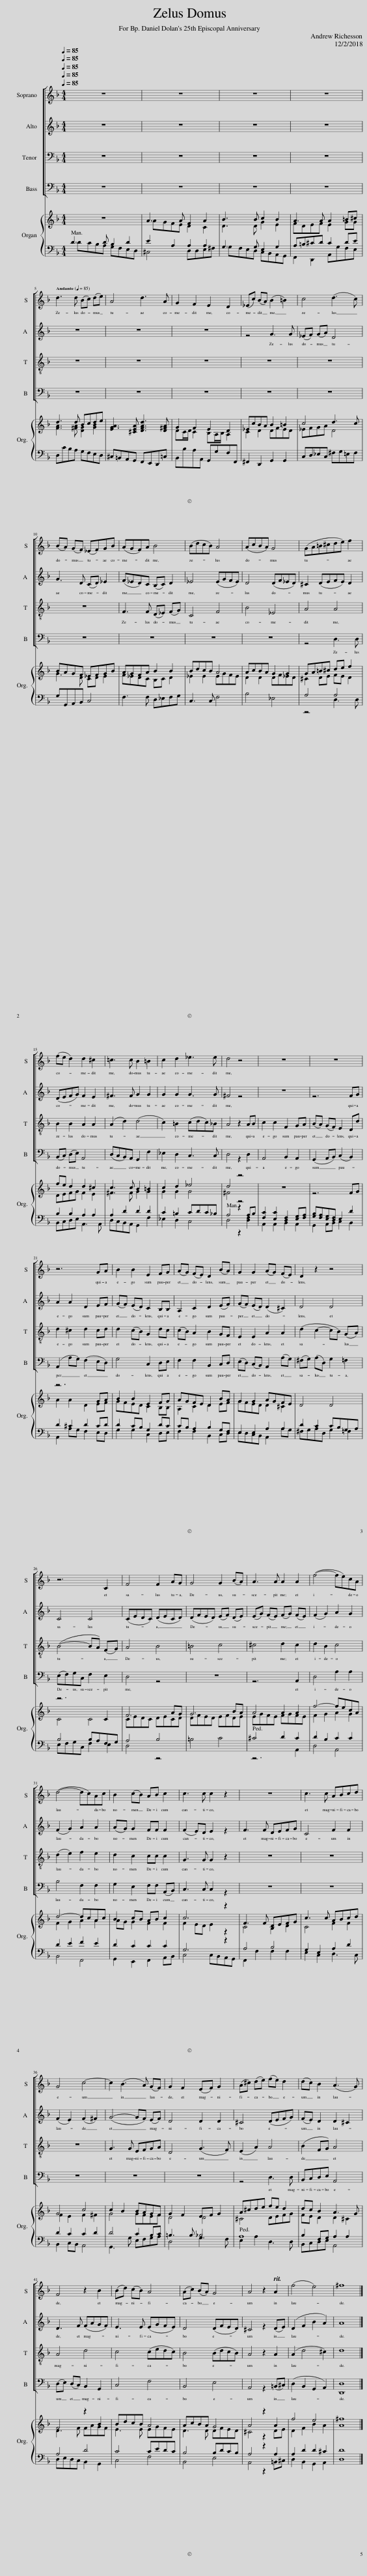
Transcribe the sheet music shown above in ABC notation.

X:1
%%score [ 1 2 3 4 ] { ( 5 8 ) | ( 6 7 ) }
L:1/8
Q:1/4=85
M:4/4
I:linebreak $
K:Dmin
V:1 treble
V:2 treble
V:3 bass
V:4 bass
V:5 treble
V:8 treble
V:6 bass
V:7 bass
V:1
 z8 | z8 | z8 | z8 |$[Q:1/4=85] d3 d (Bc) (de) | %5
 A4 d3 A | G2 F2 E2 D2 | (_Ec) (BA) (B2 =B2) | c4 (d3 c) |$ (BA) (GF) (_EF)GB | %10
 (AGF)A B4 | (BdcB) A4 | (AcBA) G4 | (GA=B^cde) f2 |$ (fe d2) d2 ^c2 | %15
 =c3 c B2 =B2 | c2 d2 _e3 e | d4 z4 | z8 | z8 |$ %20
 z6 GA | B2 B2 E2 FG | (AG) (FE) D2 (BA) | G2 G2 (AG) (FE) | D2 z2 z4 |$ %25
 z6 C2 | F4 F2 AG | G4 G2 (BA) | A3 A A2 A2 | (f4- fe)cA |$ %30
 (d4- dc)Ac | B2 (cB) AB c2 | c3 c c2 z2 | z8 | c3 c ABcd |$ %35
 G4 c4- | c2 (B3 A) (GF) | G2 F2 (EF) G2 | (A^c) (de) (fe) d2 | (dc) B2 (A3 G) |$ %40
 F4 z2 B2 | (Bd) (cB) A4 | (Ac) (BA) G4 | A4 z2[Q:1/4=70] A2 | (f4 e4) | %45
 ^f8 |] %46
V:2
 x8 | x8 | x8 | x8 |$ x8 | %5
 x8 | x8 | z4 G3 G | (_EF) (GA) D4 |$ G3 D (CD) _E2 | %10
 (F_ED)C (B,C) D2 | _E4 (EGFE) | D4 (DF_ED) | ^C2 (DEFE) D2 |$ (DEFG) F2 E2 | %15
 ^F3 F G2 G2 | G2 G2 G3 G | ^F4 z4 | x8 | z6 FG |$ %20
 A2 A2 D2 EF | (GF) (ED) C2 B,B, | A,2 C2 D2 (EF) | (GF) (ED) (D2 ^C2) | D4 D4 |$ %25
 C4 C4 | (CEDC) (DECD) | (DFED) (EF) (DE) | (EG) (FE) (FG) (FE) | (F2 G2) A2 G2 |$ %30
 (F2 G2) A2 A2 | (AG) G2 FF F2 | (F2 E)D E2 z2 | F3 F DEFG | C4 F2 F2 |$ %35
 (F2 E2) (F2 ^F2) | (G4- GF) (EF) | D4 D2 D2 | ^C4 (DEFG) | (FE) D2 D2 ^C2 |$ %40
 D3 F (FAGF) | E3 E (EGFE) | D4 (DFED) | ^C4 z2 (DE) | (D2 F2 B2 A2) | %45
 A8 |] %46
V:3
 z8 | z8 | z8 | z8 |$ z8 | %5
 z8 | z8 | z8 | z8 |$ z8 | %10
 F,3 F, (D,_E,) (F,G,) | C,4 F,4 | B,4 _E,4 | A,4 A,4 |$ B,2 B,2 A,2 A,2 | %15
 (A,2 D2) (D4 | C2) =B,2 (CDC)_B, | A,4 z2 A,B, | C2 C2 F,2 G,A, | (B,A,) (G,F,) E,2 D,D |$ %20
 D2 ^C2 D2 CD | D2 (CB,) G,2 DC | (CB,) A,2 B,2 G,F, | E,2 E,2 A,2 A,2 | (D2 C2- CB,) (G,A,) |$ %25
 (B,4- B,A,) (F,G,) | A,4 B,4 | =B,4 C4 | ^C4 D2 C2 | D2 B,2 C4 |$ %30
 (D2 E2) F2 E2 | D2 C2 CC C2 | G,3 G, G,2 z2 | z8 | z8 |$ %35
 z8 | G,3 G, E,F,G,A, | D,4 (G,3 F,) | (E,2 A,2) A,4 | (B,2 F,G,) A,4 |$ %40
 A,4 D4 | C4 (CEDC) | B,4 (B,DCB,) | A,4 z2 A,2 | (A,2 D4 ^C2) | %45
 D8 |] %46
V:4
 x8 | x8 | x8 | x8 |$ x8 | %5
 x8 | x8 | x8 | x8 |$ x8 | %10
 x8 | x8 | x8 | z4 D,3 D, |$ (B,,C,) (D,E,) A,,4 | %15
 (D,C,B,,)A,, G,,2 F,2 | _E,2 D,2 C,3 C, | D,4 z2 D,2 | A,,4 B,,2 A,,2 | (G,,2 A,,B,,) (C,2 B,,2) |$ %20
 (A,,2 A,G,) (F,2 E,D,) | G,4 C,2 D,E, | F,2 F,2 B,,2 C,D, | (E,D,) (C,B,,) A,,2 (A,G,) | (^F,G,) (A,D,) G,2 =F,2 |$ %25
 (E,F,)G,C, F,2 E,2 | D,4 z4 | x8 | z6 A,,2 | D,4 A,2 A,2 |$ %30
 B,4 F,2 F,2 | G,2 E,2 F,F, (A,,B,,) | C,3 C, C,2 z2 | x8 | x8 |$ %35
 x8 | x8 | x8 | z4 D,3 D, | B,,C,D,E, A,,4 |$ %40
 (D,E,) (D,C,) B,,2 G,,2 | C,4 F,4 | B,,4 E,4 | A,,4 z2 (=B,,^C,) | (D,2 B,,2 G,,2 A,,2) | %45
 [D,,D,]8 |] %46
V:5
 z8 | A3 A F2 A2 | B3 B c2 B2 | A3 A A2 =B^c |$ d3 d Bcde | %5
 [EGA]3 [^CEA] [DFAd]3 [D^FA] | G2 F2 E2 D2 | _EcBA B2 =B2 | c4 d3 c |$ BAGF _EFGB | %10
 AGFA B2 B2 | BdcB A4 | AcBA G2 G2 | GA=B^c de f2 |$ fe d2 d2 ^c2 | %15
 c3 c B2 =B2 | c2 d2 _e4 | d4 z4 | z8 | x8 |$ %20
 z6 GA | B2 B2 E2 FG | AGFE D2 BA | G2 G2 AGFE | x8 |$ %25
 z6 C2 | F6 AG | G6 BA | A4 A2 A2 | f4- fecA |$ %30
 d4- dcAc | B2 cB AB c2 | c6 z2 | F3 F DEFG | c3 c ABcd |$ %35
 G4 c4 | c2 B2 BAGF | G2 F2 EF G2 | A^cde fe d2 | dc B2 A3 G |$ %40
 F4 z2 B2 | BdcB A4 | AcBA G4 | A4 z2 A2 | f4 e4 | %45
 ^f8 |] %46
V:6
 D3 D B,2 D2 | E2 A,2 A,2 A,2 | G,3 G, E,2 G,2 | A,=B,^CD C2 DE |$ D,CB,A, G,F,E,D, | %5
 ^C,=B,,A,,G,, F,,E,,D,,=C, | B,,B,A,A,, G,,G,F,F,, | ^F,,2 D,,2 G,,2 G,,2 | C,D,_E,C, ^F,G,=E,F, |$ G,G,,A,,B,, C,4 | %10
 F,3 F, D,_E,F,G, | C,3 C, F,4 | B,4 _E,4 | A,4 A,4 |$ B,2 B,2 A,2 A,2 | %15
 A,2 D2 D2 D2 | C2 =B,2 CDC_B, | A,4 z2 A,B, | [F,C]2 [E,C]2 [D,F,]2 [E,G,][F,A,] | [G,B,][F,A,][E,G,][D,F,] E,2 D2 |$ %20
 D2 ^C2 D2 CD | D2 CB, G,2 DC | CB, A,2 B,2 G,F, | E,2 E,2 A,2 A,2 | D2 C2 CB,G,A, |$ %25
 B,4 B,A,F,G, | A,4 B,4 | =B,4 C4 | ^C4 D2 C2 | D2 B,2 C2 C2 |$ %30
 D2 E2 F2 E2 | D2 C2 C2 C2 | G,6 z2 | A,4 B,4 | G,2 E,2 A,2 D2 |$ %35
 D2 C2 C2 D2 | D4 C2 B,C | =B,3 B, _B,4 | A,8 | B,2 F,G, A,2 A,2 |$ %40
 A,4 D4 | C4 CEDC | B,4 B,DCB, | A,4 z2 A,2 | A,2 D2 D2 ^C2 | %45
 D8 |] %46
V:7
 DCB,A, G,F,E,D, | ^C,4 D,D,E,^F, | G,F,E,D, C,B,,A,,G,, | F,,2 D,,2 A,,G,F,E, |$ x8 | %5
 x8 | x8 | x8 | x8 |$ x8 | %10
 x8 | x8 | x8 | z4 D,3 D, |$ B,,C,D,E, A,,3 A,, | %15
 D,C,B,,A,, G,,2 F,2 | _E,2 D,2 C,4 | D,4 z2 [D,F,]2 | A,,2 A,,2 B,,2 A,,2 | G,,2 A,,B,, C,2 B,,2 |$ %20
 A,,2 A,G, F,2 E,D, | G,2 G,2 C,2 D,E, | F,2 F,2 B,,2 C,D, | E,D,C,B,, A,,2 A,G, | ^F,G,A,D, G,2 =F,2 |$ %25
 E,F,G,C, F,2 E,2 | D,4 z4 | x8 | z6 A,,2 | D,4 A,,4 |$ %30
 B,,4 F,,4 | G,,2 E,,2 F,,2 A,,B,, | C,4 C,B,,A,,G,, | F,,2 F,2 F,2 F,2 | E,2 C,2 D,3 C, |$ %35
 B,,2 C,B,, A,,4 | G,,3 G, E,F,G,A, | D,4 G,3 F, | E,2 A,2 D,3 D, | B,,C,D,E, A,,4 |$ %40
 D,E,D,C, B,,2 G,,2 | C,4 F,4 | B,,4 E,4 | A,,4 z2 =B,,^C, | D,2 B,,2 G,,2 A,,2 | %45
 D,8 |] %46
V:8
 x8 | AGFE D2 C2 | D3 D G2 E2 | FDEF E2 GG |$ [FA]3 [^FA] [DG]2 [GB]2 | %5
 x8 | DC/D/ C2 B,A,/B,/ A,2 | C2 D2 DF_ED | _EFGA D4 |$ G3 D CD _E2 | %10
 F_EDC B,C D2 | _E2 E2 EGFE | D2 D2 DF_ED | ^C2 DE FE D2 |$ DEFG F2 E2 | %15
 ^F3 F G2 G2 | G2 G2 G4 | ^F4 z4 | x8 | z6 FG |$ %20
 A2 A2 D2 EF | GFED C2 B,B, | A,2 C2 D2 EF | GFED D2 ^C2 | D4 D4 |$ %25
 C4 C4 | CEDC DECD | DFED EFDE | EGFE FGFE | F2 G2 A2 G2 |$ %30
 F2 G2 A2 A2 | AG G2 F2 F2 | F2 ED E2 z2 | C4 B,2 D2 | C4 F2 F2 |$ %35
 F2 E2 F2 ^F2 | G4 GFEF | D4 D4 | ^C4 DEFG | FE D2 D2 ^C2 |$ %40
 D3 F FAGF | E3 E EGFE | D3 D DFED | ^C4 z2 DE | D2 F2 B2 A2 | %45
 A8 |] %46
